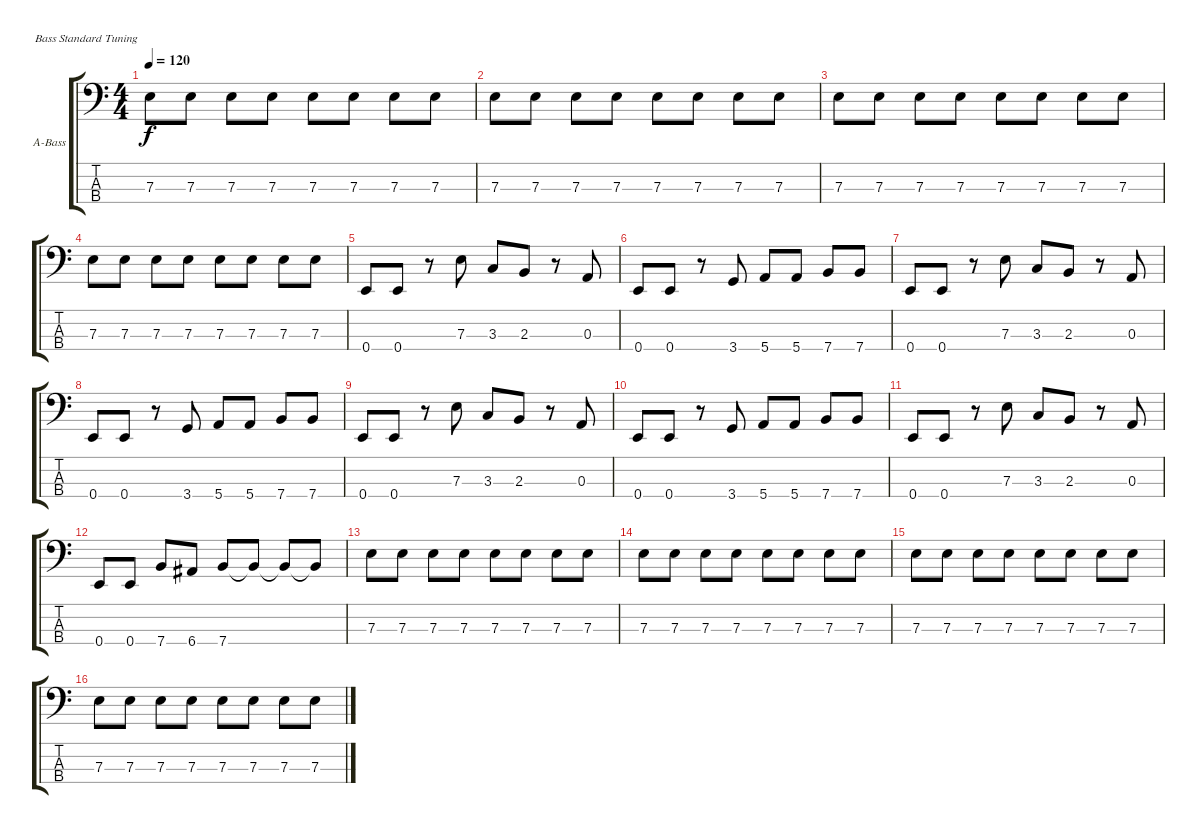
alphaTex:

\defaultSystemsLayout 4
\bracketExtendMode groupsimilarinstruments
\firstSystemTrackNameOrientation horizontal
\otherSystemsTrackNameOrientation horizontal
\track ("Acoustic Bass" "A-Bass") {instrument acousticbass}
\staff {score tabs}
\tuning (G2 D2 A1 E1)
\ts (4 4)
\tempo 120
\clef f4
\ks c
7.3.8{dy f} 7.3.8 7.3.8 7.3.8 7.3.8 7.3.8 7.3.8 7.3.8 |
7.3.8 7.3.8 7.3.8 7.3.8 7.3.8 7.3.8 7.3.8 7.3.8 |
7.3.8 7.3.8 7.3.8 7.3.8 7.3.8 7.3.8 7.3.8 7.3.8 |
7.3.8 7.3.8 7.3.8 7.3.8 7.3.8 7.3.8 7.3.8 7.3.8 |
0.4.8 0.4.8 r.8 7.3.8 3.3.8 2.3.8 r.8 0.3.8 |
0.4.8 0.4.8 r.8 3.4.8 5.4.8 5.4.8 7.4.8 7.4.8 |
0.4.8 0.4.8 r.8 7.3.8 3.3.8 2.3.8 r.8 0.3.8 |
0.4.8 0.4.8 r.8 3.4.8 5.4.8 5.4.8 7.4.8 7.4.8 |
0.4.8 0.4.8 r.8 7.3.8 3.3.8 2.3.8 r.8 0.3.8 |
0.4.8 0.4.8 r.8 3.4.8 5.4.8 5.4.8 7.4.8 7.4.8 |
0.4.8 0.4.8 r.8 7.3.8 3.3.8 2.3.8 r.8 0.3.8 |
0.4.8 0.4.8 7.4.8 6.4.8 7.4.8 7.4{t}.8 7.4{t}.8 7.4{t}.8 |
7.3.8 7.3.8 7.3.8 7.3.8 7.3.8 7.3.8 7.3.8 7.3.8 |
7.3.8 7.3.8 7.3.8 7.3.8 7.3.8 7.3.8 7.3.8 7.3.8 |
7.3.8 7.3.8 7.3.8 7.3.8 7.3.8 7.3.8 7.3.8 7.3.8 |
7.3.8 7.3.8 7.3.8 7.3.8 7.3.8 7.3.8 7.3.8 7.3.8
